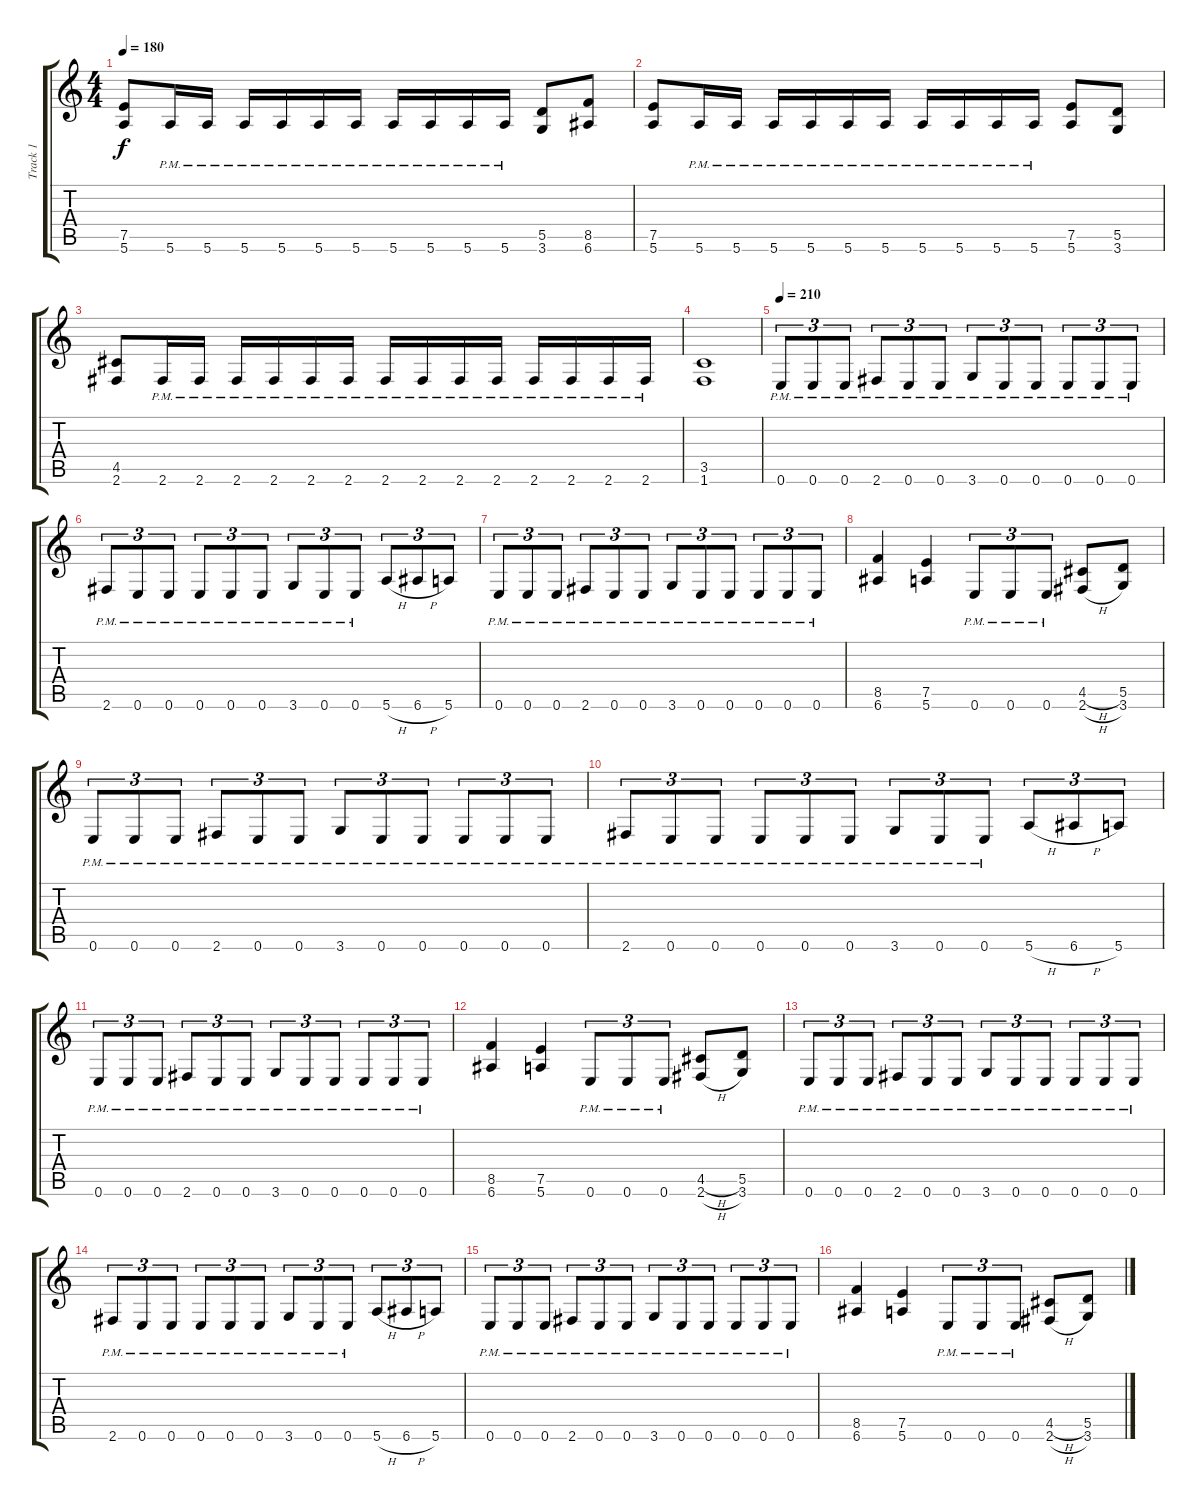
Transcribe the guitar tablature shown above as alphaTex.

\track ("Track 1" "Track 1") {instrument distortionguitar}
\staff {score tabs}
\tuning (E4 B3 G3 D3 A2 E2) {hide}
\ts (4 4)
\tempo 180
\clef g2
\ks c
(7.5 5.6).8{dy f} 5.6{pm}.16 5.6{pm}.16 5.6{pm}.16 5.6{pm}.16 5.6{pm}.16 5.6{pm}.16 5.6{pm}.16 5.6{pm}.16 5.6{pm}.16 5.6{pm}.16 (5.5 3.6).8 (8.5 6.6).8 |
(7.5 5.6).8 5.6{pm}.16 5.6{pm}.16 5.6{pm}.16 5.6{pm}.16 5.6{pm}.16 5.6{pm}.16 5.6{pm}.16 5.6{pm}.16 5.6{pm}.16 5.6{pm}.16 (7.5 5.6).8 (5.5 3.6).8 |
(4.5 2.6).8 2.6{pm}.16 2.6{pm}.16 2.6{pm}.16 2.6{pm}.16 2.6{pm}.16 2.6{pm}.16 2.6{pm}.16 2.6{pm}.16 2.6{pm}.16 2.6{pm}.16 2.6{pm}.16 2.6{pm}.16 2.6{pm}.16 2.6{pm}.16 |
(3.5 1.6).1 |
\tempo 210
0.6{pm}.8{tu (3 2)} 0.6{pm}.8{tu (3 2)} 0.6{pm}.8{tu (3 2)} 2.6{pm}.8{tu (3 2)} 0.6{pm}.8{tu (3 2)} 0.6{pm}.8{tu (3 2)} 3.6{pm}.8{tu (3 2)} 0.6{pm}.8{tu (3 2)} 0.6{pm}.8{tu (3 2)} 0.6{pm}.8{tu (3 2)} 0.6{pm}.8{tu (3 2)} 0.6{pm}.8{tu (3 2)} |
2.6{pm}.8{tu (3 2)} 0.6{pm}.8{tu (3 2)} 0.6{pm}.8{tu (3 2)} 0.6{pm}.8{tu (3 2)} 0.6{pm}.8{tu (3 2)} 0.6{pm}.8{tu (3 2)} 3.6{pm}.8{tu (3 2)} 0.6{pm}.8{tu (3 2)} 0.6{pm}.8{tu (3 2)} 5.6{h}.8{tu (3 2)} 6.6{h}.8{tu (3 2)} 5.6.8{tu (3 2)} |
0.6{pm}.8{tu (3 2)} 0.6{pm}.8{tu (3 2)} 0.6{pm}.8{tu (3 2)} 2.6{pm}.8{tu (3 2)} 0.6{pm}.8{tu (3 2)} 0.6{pm}.8{tu (3 2)} 3.6{pm}.8{tu (3 2)} 0.6{pm}.8{tu (3 2)} 0.6{pm}.8{tu (3 2)} 0.6{pm}.8{tu (3 2)} 0.6{pm}.8{tu (3 2)} 0.6{pm}.8{tu (3 2)} |
(8.5 6.6).4 (7.5 5.6).4 0.6{pm}.8{tu (3 2)} 0.6{pm}.8{tu (3 2)} 0.6{pm}.8{tu (3 2)} (4.5{h} 2.6{h}).8 (5.5 3.6).8 |
0.6{pm}.8{tu (3 2)} 0.6{pm}.8{tu (3 2)} 0.6{pm}.8{tu (3 2)} 2.6{pm}.8{tu (3 2)} 0.6{pm}.8{tu (3 2)} 0.6{pm}.8{tu (3 2)} 3.6{pm}.8{tu (3 2)} 0.6{pm}.8{tu (3 2)} 0.6{pm}.8{tu (3 2)} 0.6{pm}.8{tu (3 2)} 0.6{pm}.8{tu (3 2)} 0.6{pm}.8{tu (3 2)} |
2.6{pm}.8{tu (3 2)} 0.6{pm}.8{tu (3 2)} 0.6{pm}.8{tu (3 2)} 0.6{pm}.8{tu (3 2)} 0.6{pm}.8{tu (3 2)} 0.6{pm}.8{tu (3 2)} 3.6{pm}.8{tu (3 2)} 0.6{pm}.8{tu (3 2)} 0.6{pm}.8{tu (3 2)} 5.6{h}.8{tu (3 2)} 6.6{h}.8{tu (3 2)} 5.6.8{tu (3 2)} |
0.6{pm}.8{tu (3 2)} 0.6{pm}.8{tu (3 2)} 0.6{pm}.8{tu (3 2)} 2.6{pm}.8{tu (3 2)} 0.6{pm}.8{tu (3 2)} 0.6{pm}.8{tu (3 2)} 3.6{pm}.8{tu (3 2)} 0.6{pm}.8{tu (3 2)} 0.6{pm}.8{tu (3 2)} 0.6{pm}.8{tu (3 2)} 0.6{pm}.8{tu (3 2)} 0.6{pm}.8{tu (3 2)} |
(8.5 6.6).4 (7.5 5.6).4 0.6{pm}.8{tu (3 2)} 0.6{pm}.8{tu (3 2)} 0.6{pm}.8{tu (3 2)} (4.5{h} 2.6{h}).8 (5.5 3.6).8 |
0.6{pm}.8{tu (3 2)} 0.6{pm}.8{tu (3 2)} 0.6{pm}.8{tu (3 2)} 2.6{pm}.8{tu (3 2)} 0.6{pm}.8{tu (3 2)} 0.6{pm}.8{tu (3 2)} 3.6{pm}.8{tu (3 2)} 0.6{pm}.8{tu (3 2)} 0.6{pm}.8{tu (3 2)} 0.6{pm}.8{tu (3 2)} 0.6{pm}.8{tu (3 2)} 0.6{pm}.8{tu (3 2)} |
2.6{pm}.8{tu (3 2)} 0.6{pm}.8{tu (3 2)} 0.6{pm}.8{tu (3 2)} 0.6{pm}.8{tu (3 2)} 0.6{pm}.8{tu (3 2)} 0.6{pm}.8{tu (3 2)} 3.6{pm}.8{tu (3 2)} 0.6{pm}.8{tu (3 2)} 0.6{pm}.8{tu (3 2)} 5.6{h}.8{tu (3 2)} 6.6{h}.8{tu (3 2)} 5.6.8{tu (3 2)} |
0.6{pm}.8{tu (3 2)} 0.6{pm}.8{tu (3 2)} 0.6{pm}.8{tu (3 2)} 2.6{pm}.8{tu (3 2)} 0.6{pm}.8{tu (3 2)} 0.6{pm}.8{tu (3 2)} 3.6{pm}.8{tu (3 2)} 0.6{pm}.8{tu (3 2)} 0.6{pm}.8{tu (3 2)} 0.6{pm}.8{tu (3 2)} 0.6{pm}.8{tu (3 2)} 0.6{pm}.8{tu (3 2)} |
(8.5 6.6).4 (7.5 5.6).4 0.6{pm}.8{tu (3 2)} 0.6{pm}.8{tu (3 2)} 0.6{pm}.8{tu (3 2)} (4.5{h} 2.6{h}).8 (5.5 3.6).8
